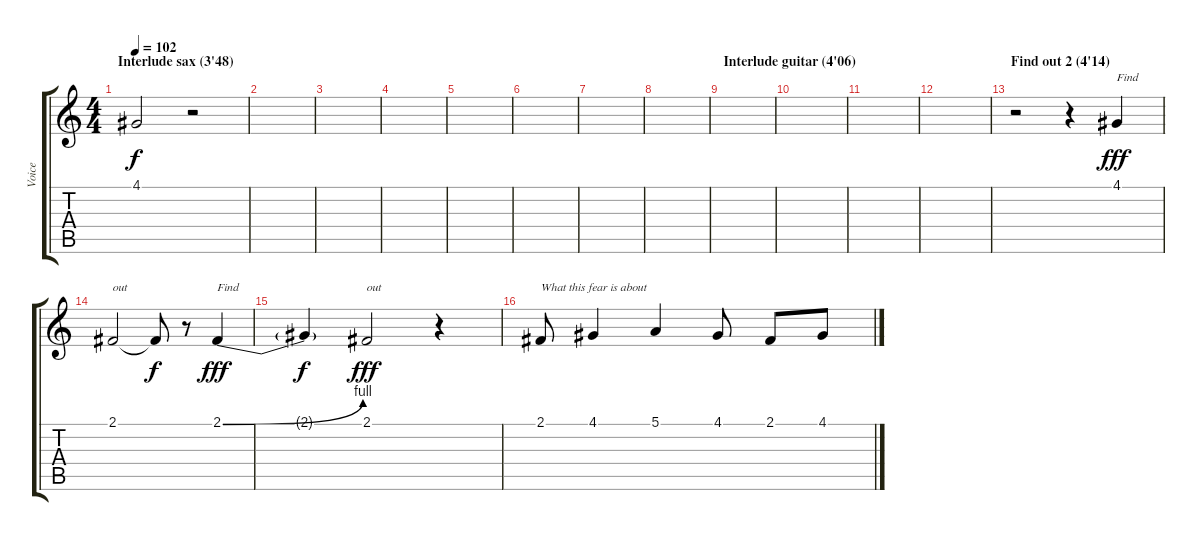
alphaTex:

\track ("Voice" "Voice") {instrument voiceoohs}
\staff {score tabs}
\tuning (E4 B3 G3 D3 A2 E2) {hide}
\ts (4 4)
\section ("" "Interlude sax (3'48)")
\tempo 102
\clef g2
\ks c
4.1{t}.2{dy f} r.2 |
|
|
|
|
|
|
|
\section ("" "Interlude guitar (4'06)")
|
|
|
|
\section ("" "Find out 2 (4'14)")
r.2 r.4 4.1.4{txt "Find" dy fff} |
2.1.2{txt "out"} 2.1{t}.8{dy f} r.8 2.1{be (bend 0 0 60 4)}.4{txt "Find" dy fff} |
2.1{t}.4{dy f} 2.1.2{txt "out" dy fff} r.4 |
2.1.8{txt "What this fear is about"} 4.1.4 5.1.4 4.1.8 2.1.8 4.1.8
